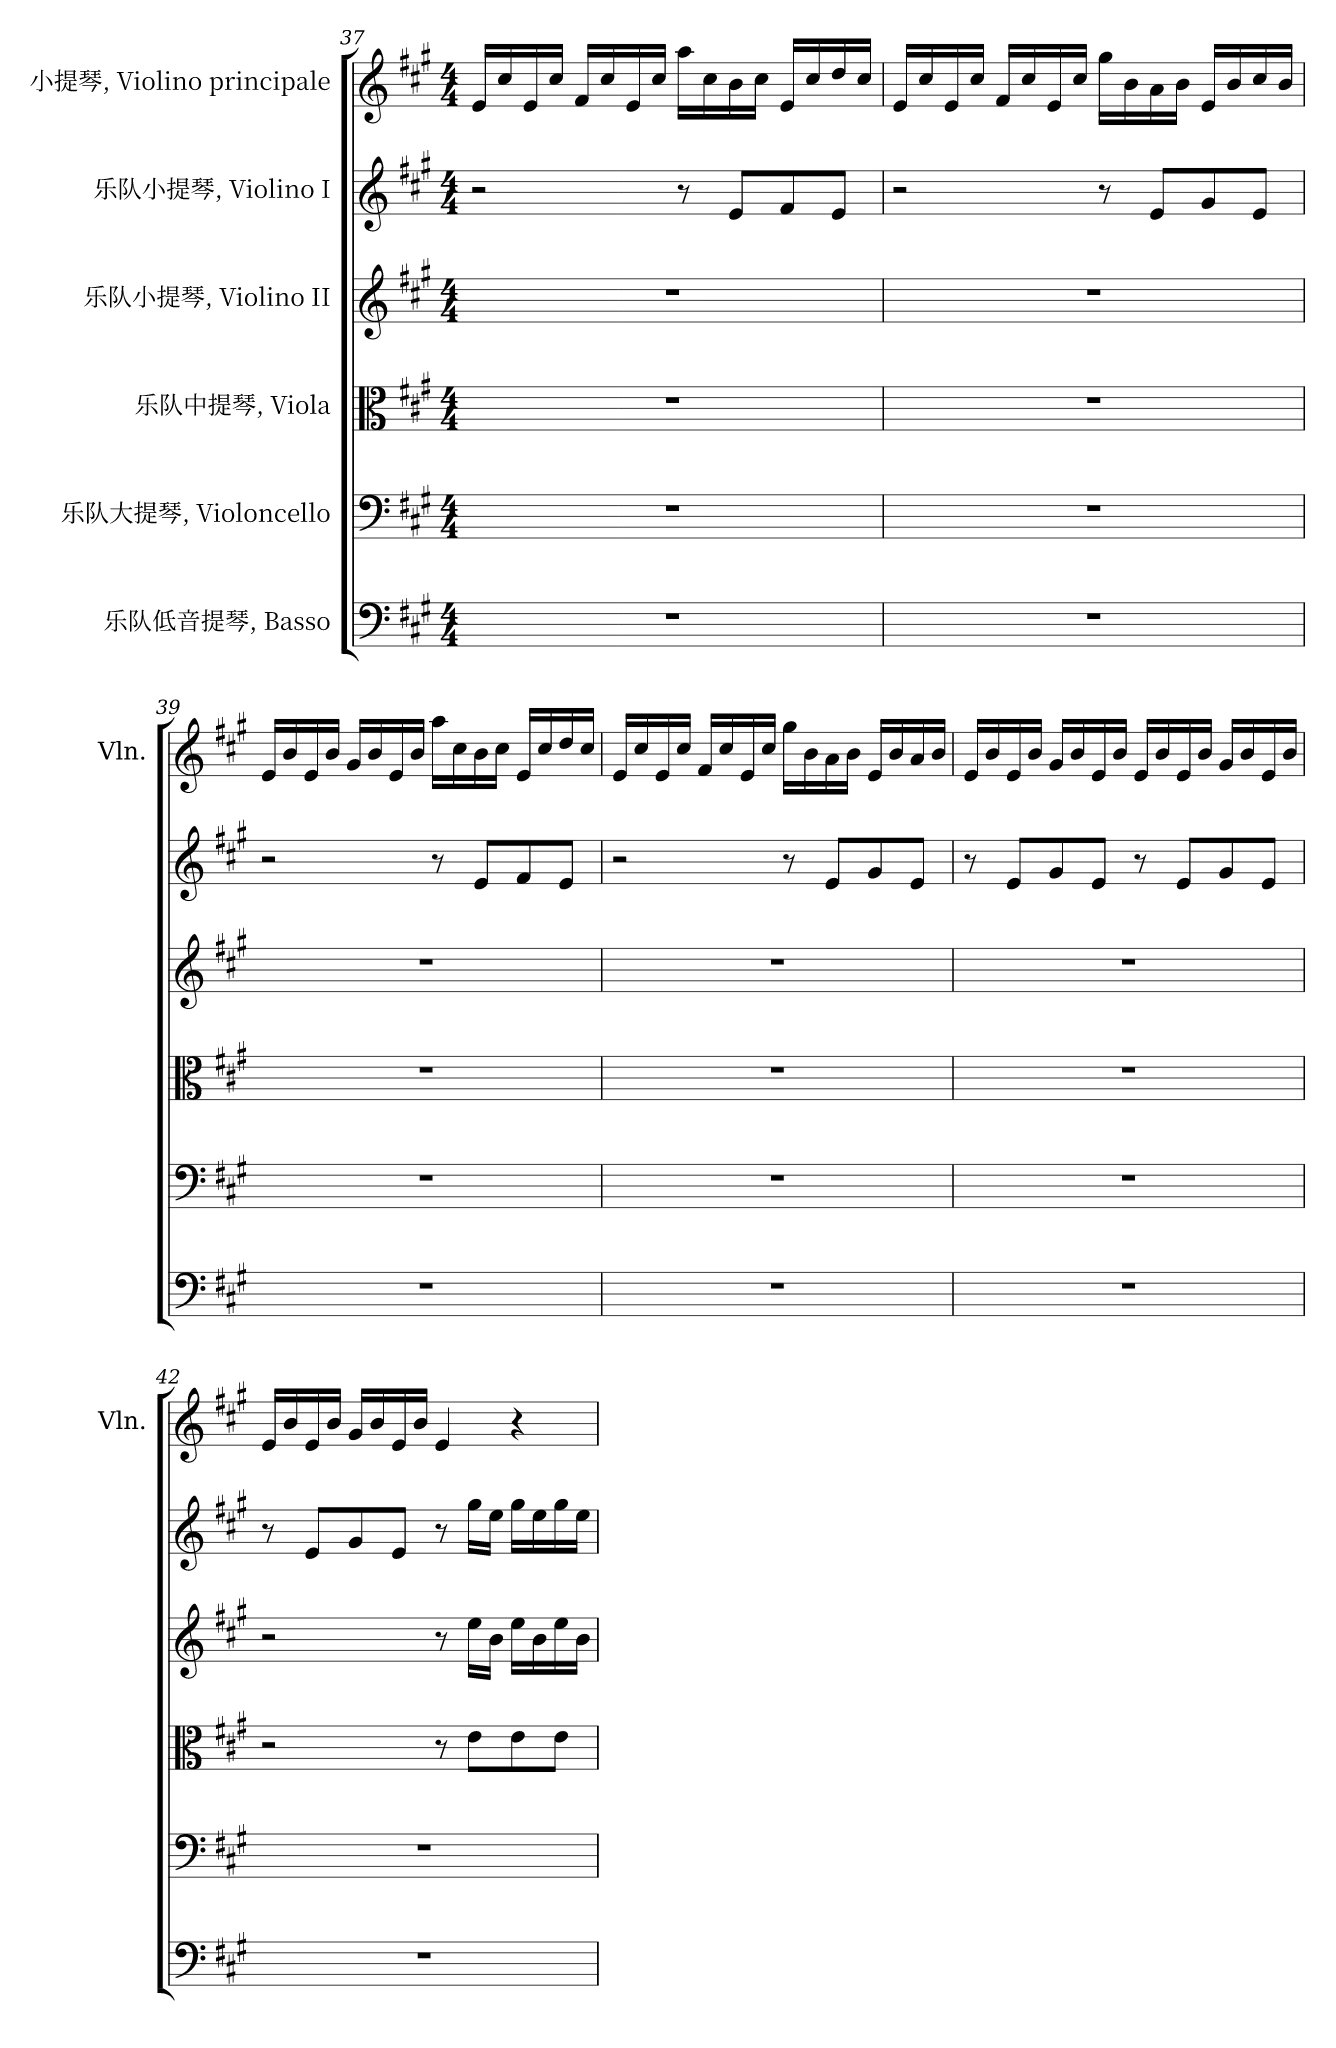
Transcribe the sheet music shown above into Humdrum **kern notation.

**kern	**kern	**kern	**kern	**kern	**kern
*part6	*part5	*part4	*part3	*part2	*part1
*staff6	*staff5	*staff4	*staff3	*staff2	*staff1
*I"乐队低音提琴, Basso	*I"乐队大提琴, Violoncello	*I"乐队中提琴, Viola	*I"乐队小提琴, Violino II	*I"乐队小提琴, Violino I	*I"小提琴, Violino principale
*	*	*	*	*	*I'Vln.
*clefF4	*clefF4	*clefC3	*clefG2	*clefG2	*clefG2
*ITrd7c12	*	*	*	*	*
*k[f#c#g#]	*k[f#c#g#]	*k[f#c#g#]	*k[f#c#g#]	*k[f#c#g#]	*k[f#c#g#]
*M4/4	*M4/4	*M4/4	*M4/4	*M4/4	*M4/4
=37	=37	=37	=37	=37	=37
1r	1r	1r	1r	2r	16e/LL
.	.	.	.	.	16cc#/
.	.	.	.	.	16e/
.	.	.	.	.	16cc#/JJ
.	.	.	.	.	16f#/LL
.	.	.	.	.	16cc#/
.	.	.	.	.	16e/
.	.	.	.	.	16cc#/JJ
.	.	.	.	8r	16aa\LL
.	.	.	.	.	16cc#\
.	.	.	.	8e/L	16b\
.	.	.	.	.	16cc#\JJ
.	.	.	.	8f#/	16e/LL
.	.	.	.	.	16cc#/
.	.	.	.	8e/J	16dd/
.	.	.	.	.	16cc#/JJ
!!LO:LB:g=z
=38	=38	=38	=38	=38	=38
1r	1r	1r	1r	2r	16e/LL
.	.	.	.	.	16cc#/
.	.	.	.	.	16e/
.	.	.	.	.	16cc#/JJ
.	.	.	.	.	16f#/LL
.	.	.	.	.	16cc#/
.	.	.	.	.	16e/
.	.	.	.	.	16cc#/JJ
.	.	.	.	8r	16gg#\LL
.	.	.	.	.	16b\
.	.	.	.	8e/L	16a\
.	.	.	.	.	16b\JJ
.	.	.	.	8g#/	16e/LL
.	.	.	.	.	16b/
.	.	.	.	8e/J	16cc#/
.	.	.	.	.	16b/JJ
=39	=39	=39	=39	=39	=39
1r	1r	1r	1r	2r	16e/LL
.	.	.	.	.	16b/
.	.	.	.	.	16e/
.	.	.	.	.	16b/JJ
.	.	.	.	.	16g#/LL
.	.	.	.	.	16b/
.	.	.	.	.	16e/
.	.	.	.	.	16b/JJ
.	.	.	.	8r	16aa\LL
.	.	.	.	.	16cc#\
.	.	.	.	8e/L	16b\
.	.	.	.	.	16cc#\JJ
.	.	.	.	8f#/	16e/LL
.	.	.	.	.	16cc#/
.	.	.	.	8e/J	16dd/
.	.	.	.	.	16cc#/JJ
!!LO:PB:g=z
=40	=40	=40	=40	=40	=40
1r	1r	1r	1r	2r	16e/LL
.	.	.	.	.	16cc#/
.	.	.	.	.	16e/
.	.	.	.	.	16cc#/JJ
.	.	.	.	.	16f#/LL
.	.	.	.	.	16cc#/
.	.	.	.	.	16e/
.	.	.	.	.	16cc#/JJ
.	.	.	.	8r	16gg#\LL
.	.	.	.	.	16b\
.	.	.	.	8e/L	16a\
.	.	.	.	.	16b\JJ
.	.	.	.	8g#/	16e/LL
.	.	.	.	.	16b/
.	.	.	.	8e/J	16a/
.	.	.	.	.	16b/JJ
=41	=41	=41	=41	=41	=41
1r	1r	1r	1r	8r	16e/LL
.	.	.	.	.	16b/
.	.	.	.	8e/L	16e/
.	.	.	.	.	16b/JJ
.	.	.	.	8g#/	16g#/LL
.	.	.	.	.	16b/
.	.	.	.	8e/J	16e/
.	.	.	.	.	16b/JJ
.	.	.	.	8r	16e/LL
.	.	.	.	.	16b/
.	.	.	.	8e/L	16e/
.	.	.	.	.	16b/JJ
.	.	.	.	8g#/	16g#/LL
.	.	.	.	.	16b/
.	.	.	.	8e/J	16e/
.	.	.	.	.	16b/JJ
!!LO:LB:g=z
=42	=42	=42	=42	=42	=42
1r	1r	2r	2r	8r	16e/LL
.	.	.	.	.	16b/
.	.	.	.	8e/L	16e/
.	.	.	.	.	16b/JJ
.	.	.	.	8g#/	16g#/LL
.	.	.	.	.	16b/
.	.	.	.	8e/J	16e/
.	.	.	.	.	16b/JJ
.	.	8r	8r	8r	4e/
.	.	8e\L	16ee\LL	16gg#\LL	.
.	.	.	16b\JJ	16ee\JJ	.
.	.	8e\	16ee\LL	16gg#\LL	4r
.	.	.	16b\	16ee\	.
.	.	8e\J	16ee\	16gg#\	.
.	.	.	16b\JJ	16ee\JJ	.
=	=	=	=	=	=
*-	*-	*-	*-	*-	*-
